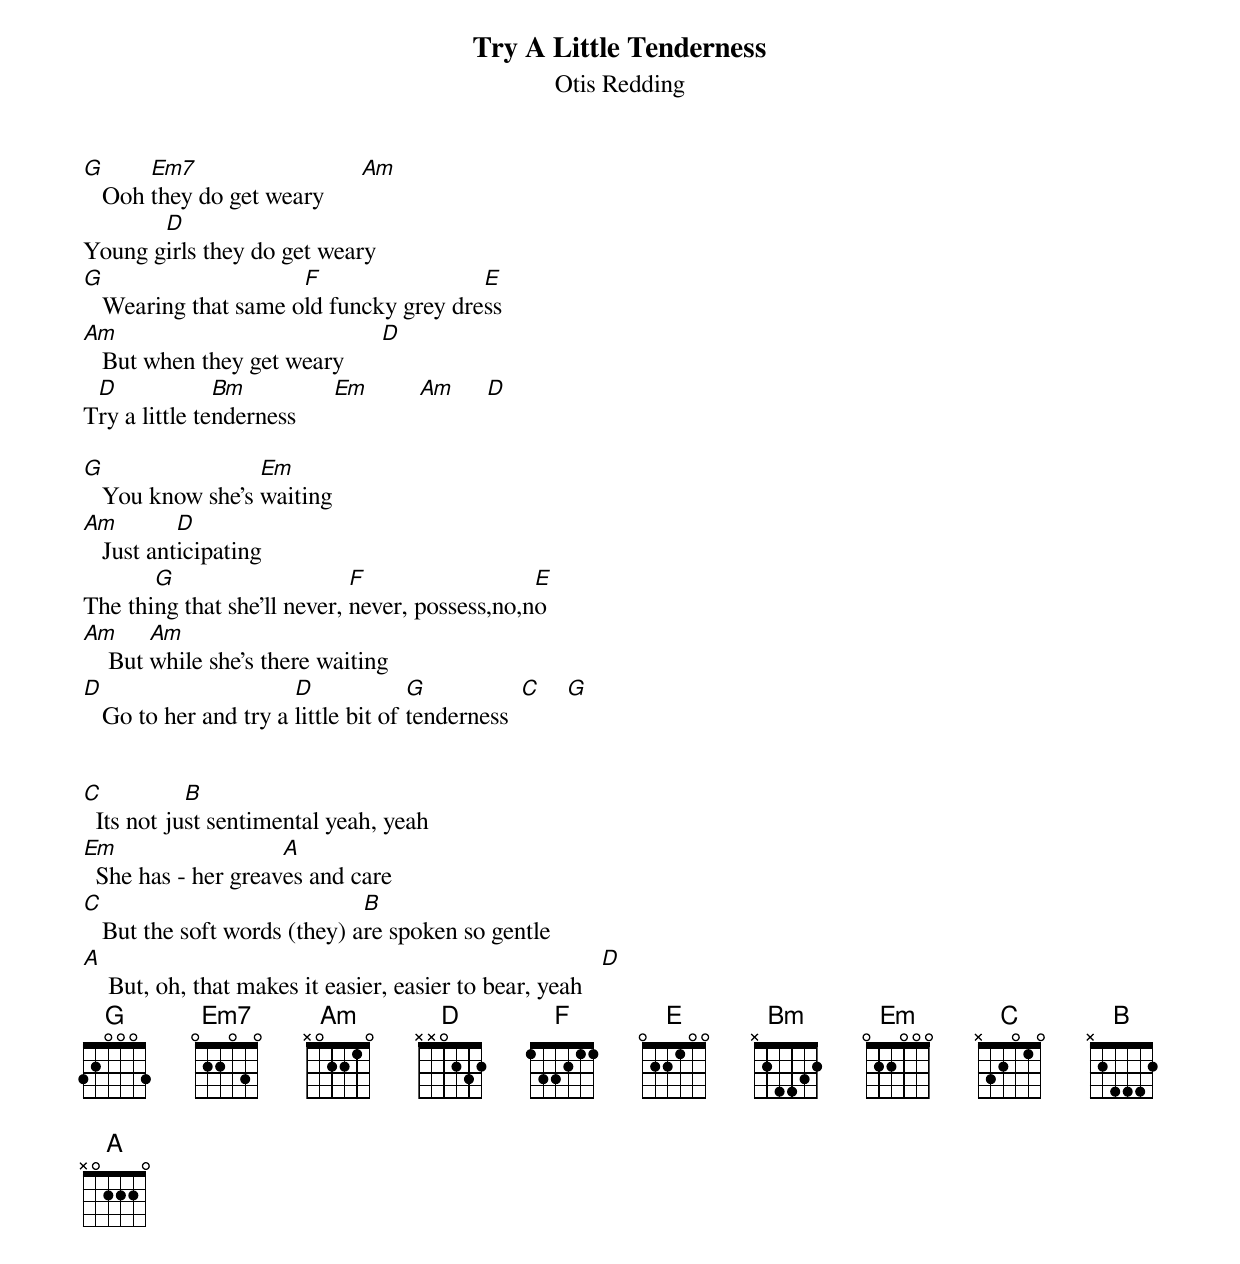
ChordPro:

{title:Try A Little Tenderness}
{st:Otis Redding}

[G]   Ooh [Em7]they do get weary      [Am]
Young g[D]irls they do get weary
[G]   Wearing that same o[F]ld funcky grey dre[E]ss
[Am]   But when they get weary      [D]
T[D]ry a little te[Bm]nderness      [Em]        [Am]     [D]

[G]   You know she's [Em]waiting
[Am]   Just ant[D]icipating
The thi[G]ng that she'll never, [F]never, possess,no,n[E]o
[Am]    But [Am]while she's there waiting
[D]   Go to her and try a [D]little bit of [G]tenderness  [C]    [G]


[C]  Its not ju[B]st sentimental yeah, yeah
[Em]  She has - her greav[A]es and care
[C]   But the soft words (they) a[B]re spoken so gentle
[A]    But, oh, that makes it easier, easier to bear, yeah   [D]
{zoom-android-V11:1.5170118}
{zoom-android-MID1045:1.183844}
